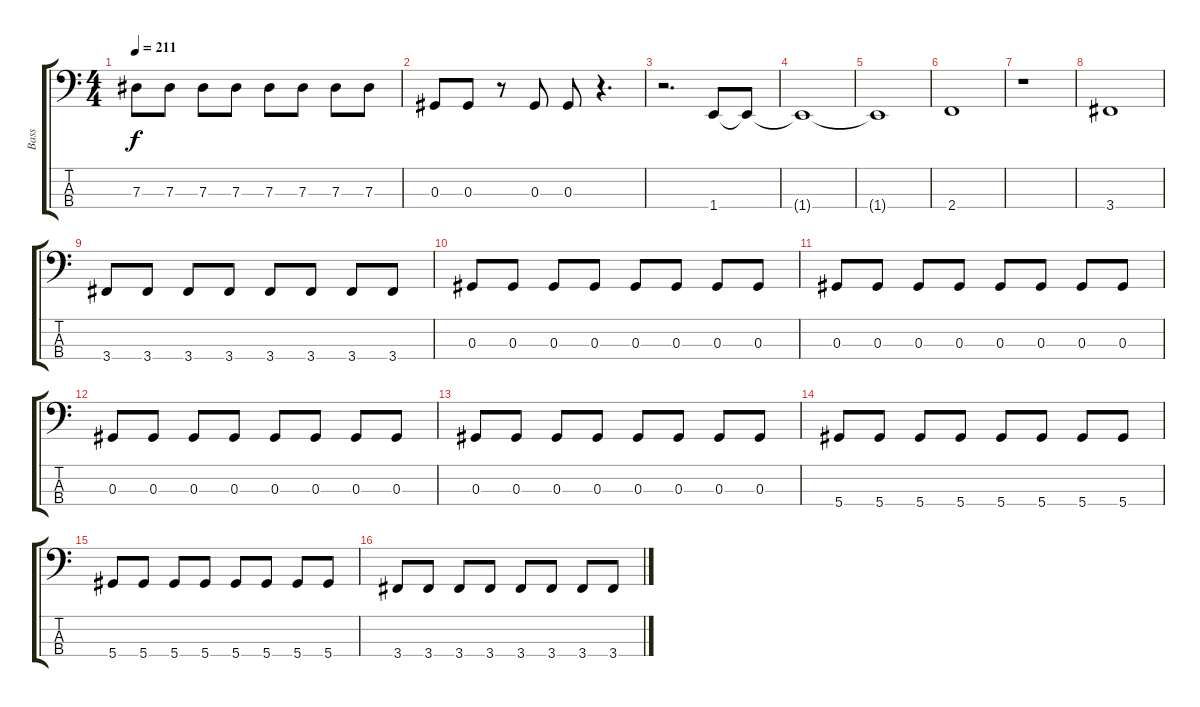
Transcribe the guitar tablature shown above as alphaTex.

\track ("Bass" "Bass") {instrument electricbassfinger}
\staff {score tabs}
\tuning (Gb2 Db2 Ab1 Eb1) {hide}
\ts (4 4)
\tempo 211
\clef f4
\ks c
7.3.8{dy f} 7.3.8 7.3.8 7.3.8 7.3.8 7.3.8 7.3.8 7.3.8 |
0.3.8 0.3.8 r.8 0.3.8 0.3.8 r.4{d} |
r.2{d} 1.4.8 1.4{t}.8 |
1.4{t}.1 |
1.4{t}.1 |
2.4.1 |
r.1 |
3.4.1 |
3.4.8 3.4.8 3.4.8 3.4.8 3.4.8 3.4.8 3.4.8 3.4.8 |
0.3.8 0.3.8 0.3.8 0.3.8 0.3.8 0.3.8 0.3.8 0.3.8 |
0.3.8 0.3.8 0.3.8 0.3.8 0.3.8 0.3.8 0.3.8 0.3.8 |
0.3.8 0.3.8 0.3.8 0.3.8 0.3.8 0.3.8 0.3.8 0.3.8 |
0.3.8 0.3.8 0.3.8 0.3.8 0.3.8 0.3.8 0.3.8 0.3.8 |
5.4.8 5.4.8 5.4.8 5.4.8 5.4.8 5.4.8 5.4.8 5.4.8 |
5.4.8 5.4.8 5.4.8 5.4.8 5.4.8 5.4.8 5.4.8 5.4.8 |
3.4.8 3.4.8 3.4.8 3.4.8 3.4.8 3.4.8 3.4.8 3.4.8
